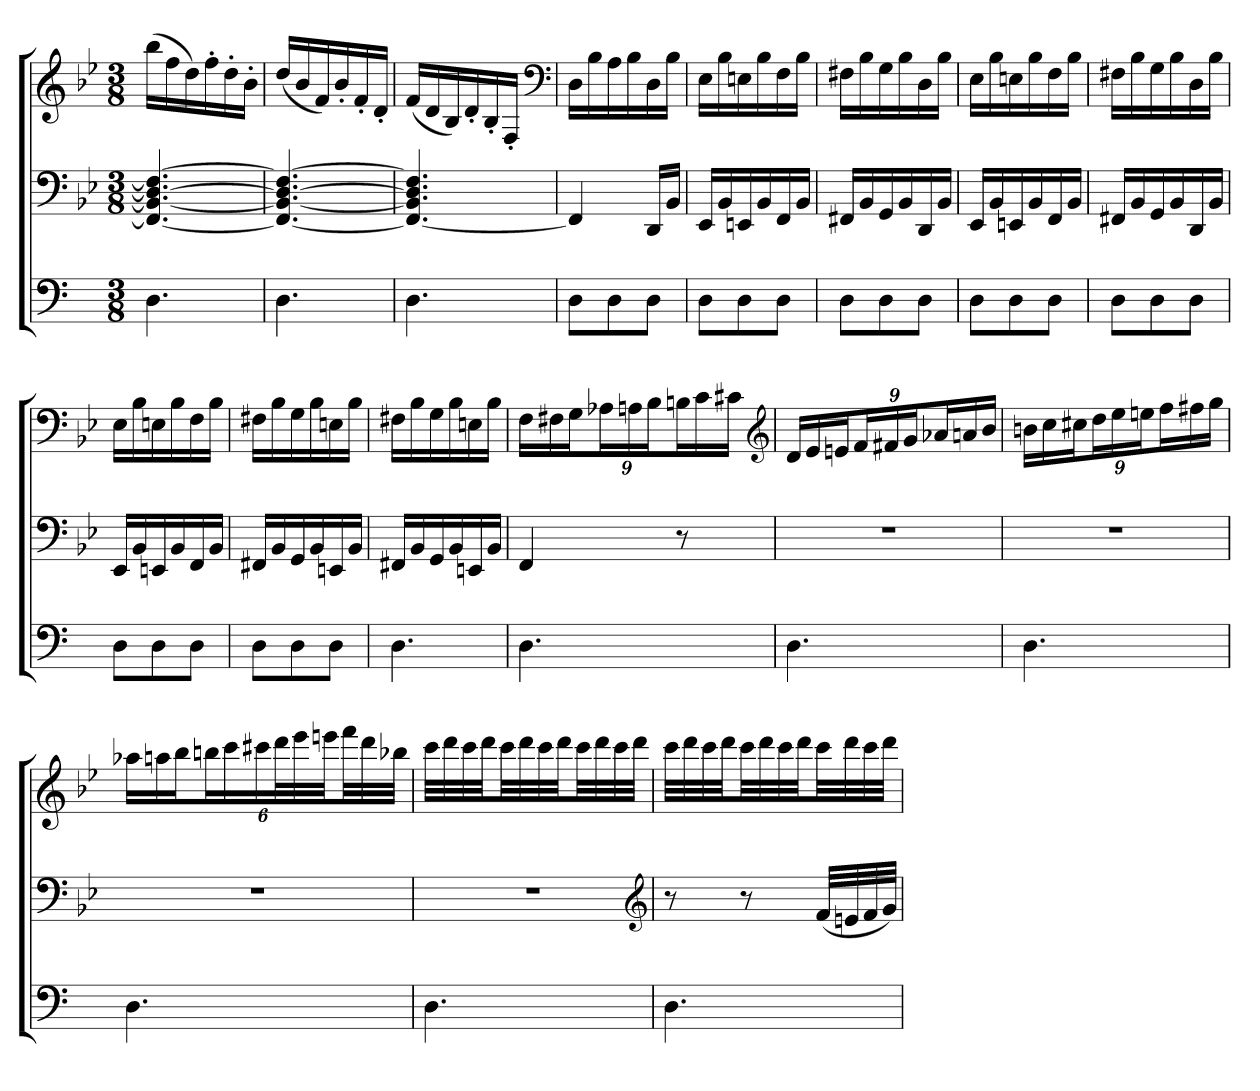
**kern	**kern	**kern
*part3	*part2	*part1
*staff3	*staff2	*staff1
*	*clefF4	*clefG2
*	*k[b-e-]	*k[b-e-]
*M3/8	*M3/8	*M3/8
=	=	=
4.D	4.FF_ 4.BB-_ 4.D_ 4.F_	(16bb-LL
.	.	16ff
.	.	16dd)
.	.	16ff'
.	.	16dd'
.	.	16b-'JJ
=	=	=
4.D	4.FF_ 4.BB-_ 4.D_ 4.F_	(16ddLL
.	.	16b-
.	.	16f)
.	.	16b-'
.	.	16f'
.	.	16d'JJ
=	=	=
4.D	4.FF_ 4.BB-] 4.D] 4.F]	(16fLL
.	.	16d
.	.	16B-)
.	.	16d'
.	.	16B-'
.	.	16F'JJ
*	*	*clefF4
=	=	=
8DL	4FF]	16DLL
.	.	16B-
8D	.	16A
.	.	16B-
8DJ	16DDLL	16D
.	16BB-JJ	16B-JJ
=	=	=
8DL	16EE-LL	16E-LL
.	16BB-	16B-
8D	16EEn	16En
.	16BB-	16B-
8DJ	16FF	16F
.	16BB-JJ	16B-JJ
=	=	=
8DL	16FF#XLL	16F#XLL
.	16BB-	16B-
8D	16GG	16G
.	16BB-	16B-
8DJ	16DD	16D
.	16BB-JJ	16B-JJ
=	=	=
8DL	16EE-LL	16E-LL
.	16BB-	16B-
8D	16EEn	16En
.	16BB-	16B-
8DJ	16FF	16F
.	16BB-JJ	16B-JJ
=	=	=
8DL	16FF#XLL	16F#XLL
.	16BB-	16B-
8D	16GG	16G
.	16BB-	16B-
8DJ	16DD	16D
.	16BB-JJ	16B-JJ
=	=	=
8DL	16EE-LL	16E-LL
.	16BB-	16B-
8D	16EEn	16En
.	16BB-	16B-
8DJ	16FF	16F
.	16BB-JJ	16B-JJ
=	=	=
8DL	16FF#XLL	16F#XLL
.	16BB-	16B-
8D	16GG	16G
.	16BB-	16B-
8DJ	16EEn	16En
.	16BB-JJ	16B-JJ
=	=	=
4.D	16FF#XLL	16F#XLL
.	16BB-	16B-
.	16GG	16G
.	16BB-	16B-
.	16EEn	16En
.	16BB-JJ	16B-JJ
=	=	=
4.D	4FF	24FLL
.	.	24F#X
.	.	24GJ
.	.	24A-XL
.	.	24An
.	.	24B-J
.	8r	24BnL
.	.	24c
.	.	24c#XJJ
*	*	*clefG2
=	=	=
4.D	4.r	24dLL
.	.	24e-
.	.	24enJ
.	.	24fL
.	.	24f#X
.	.	24gJ
.	.	24a-XL
.	.	24an
.	.	24b-JJ
=	=	=
4.D	4.r	24bnLL
.	.	24cc
.	.	24cc#XJ
.	.	24ddL
.	.	24ee-
.	.	24eenJ
.	.	24ffL
.	.	24ff#X
.	.	24ggJJ
=	=	=
4.D	4.r	24aa-XLL
.	.	24aan
.	.	24bb-J
.	.	24bbnL
.	.	24ccc
.	.	24ccc#X
.	.	48dddL
.	.	48eee-
.	.	48eeenJJ
.	.	48fffLL
.	.	48ddd
.	.	48bb-XJJJ
=	=	=
4.D	4.r	32cccLLL
.	.	32ddd
.	.	32ccc
.	.	32dddJJ
.	.	32cccLL
.	.	32ddd
.	.	32ccc
.	.	32dddJJ
.	.	32cccLL
.	.	32ddd
.	.	32ccc
.	.	32dddJJJ
*	*clefG2	*
=	=	=
4.D	8r	32cccLLL
.	.	32ddd
.	.	32ccc
.	.	32dddJJ
.	8r	32cccLL
.	.	32ddd
.	.	32ccc
.	.	32dddJJ
.	(32fLLL	32cccLL
.	32en	32ddd
.	32f	32ccc
.	32gJJJ)	32dddJJJ
=	=	=
*-	*-	*-
